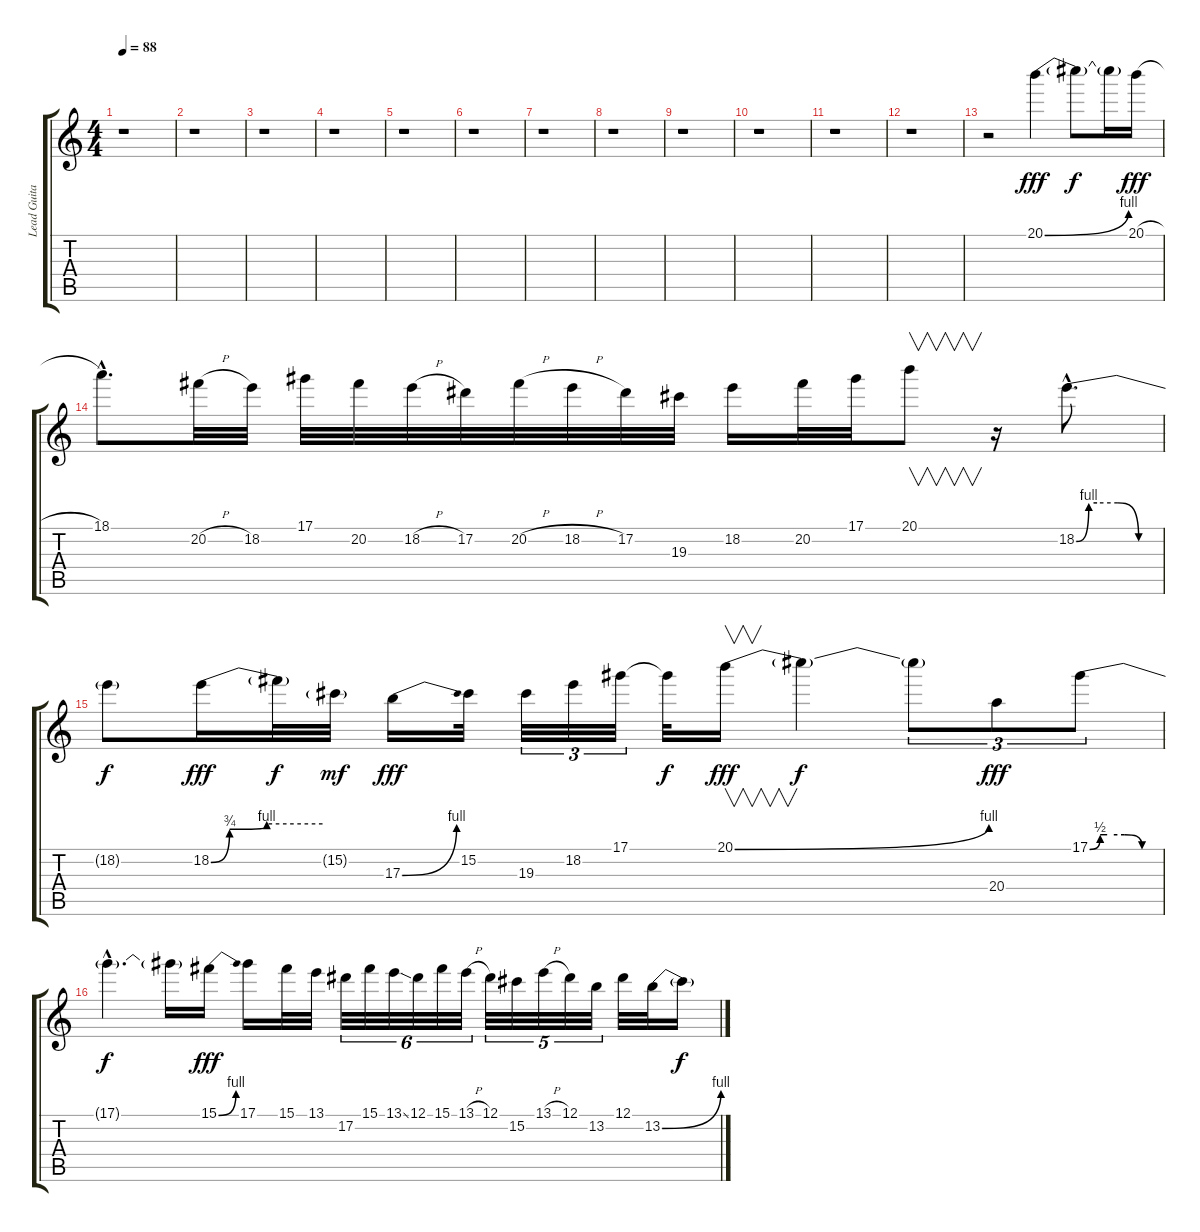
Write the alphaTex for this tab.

\track ("Lead Guitar" "Lead Guita") {instrument overdrivenguitar}
\staff {score tabs}
\tuning (Eb4 Bb3 Gb3 Db3 Ab2 Eb2) {hide}
\ts (4 4)
\tempo 88
\clef g2
\ks c
r.1{dy fff} |
r.1 |
r.1 |
r.1 |
r.1 |
r.1 |
r.1 |
r.1 |
r.1 |
r.1 |
r.1 |
r.1 |
r.2 20.1{be (bend 0 0 60 4)}.4 20.1{t}.8{dy f} 20.1{t}.16 20.1{h}.16{dy fff} |
18.1{hac}.8{d} 20.2{h}.32 18.2.32 17.1.32 20.2.32 18.2{h}.32 17.2.32 20.2{h}.32 18.2{h}.32 17.2.32 19.3.32 18.2.16 20.2.32 17.1.32 20.1.8{v} r.16 18.2{be (custom 0 0 9 4 15 4 30 4 45 0 60 0) hac}.8{d} |
18.2{t}.8{dy f} 18.2{be (custom 0 0 10 3 30 4 60 4)}.16{dy fff} 18.2{t}.32{dy f} 15.2{g}.32{dy mf} 17.3{be (bend 0 0 60 4)}.16{dy fff} 15.2.32 19.3.32{tu (3 2)} 18.2.32{tu (3 2)} 17.1.32{tu (3 2)} 17.1{t}.32{dy f} 20.1{be (bend 0 0 60 4)}.16{v dy fff} 20.1{t}.4{dy f} 20.1{t}.8{tu (3 2)} 20.4.8{tu (3 2) dy fff} 17.1{be (custom 0 0 9 2 15 2 30 2 45 0 60 0)}.8{tu (3 2)} |
17.1{hac t}.4{d dy f} 17.1{t}.16 15.1{be (bend 0 0 60 4)}.16{dy fff} 17.1.16 15.1.32 13.1.32 17.2.32{tu (6 4)} 15.1.32{tu (6 4)} 13.1{ss}.32{tu (6 4)} 12.1.32{tu (6 4)} 15.1.32{tu (6 4)} 13.1{h}.32{tu (6 4)} 12.1.32{tu (5 4)} 15.2.32{tu (5 4)} 13.1{h}.32{tu (5 4)} 12.1.32{tu (5 4)} 13.2.32{tu (5 4)} 12.1.32 13.2{be (bend 0 0 60 4)}.32 13.2{t}.16{dy f}
